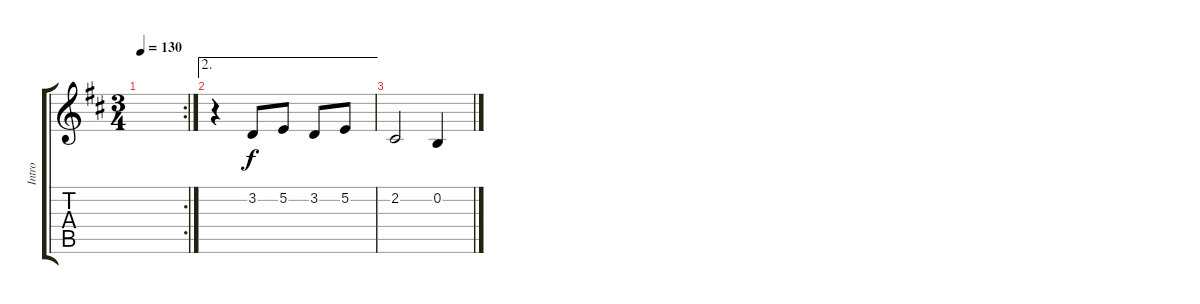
\track ("Intro" "Intro") {instrument stringensemble1}
\staff {score tabs}
\tuning (E4 B3 G3 D3 A2 E2) {hide}
\rc 2
\ts (3 4)
\tempo 130
\clef g2
\ks d
|
\ae 2
r.4 3.2.8 5.2.8 3.2.8 5.2.8 |
2.2.2 0.2.4
